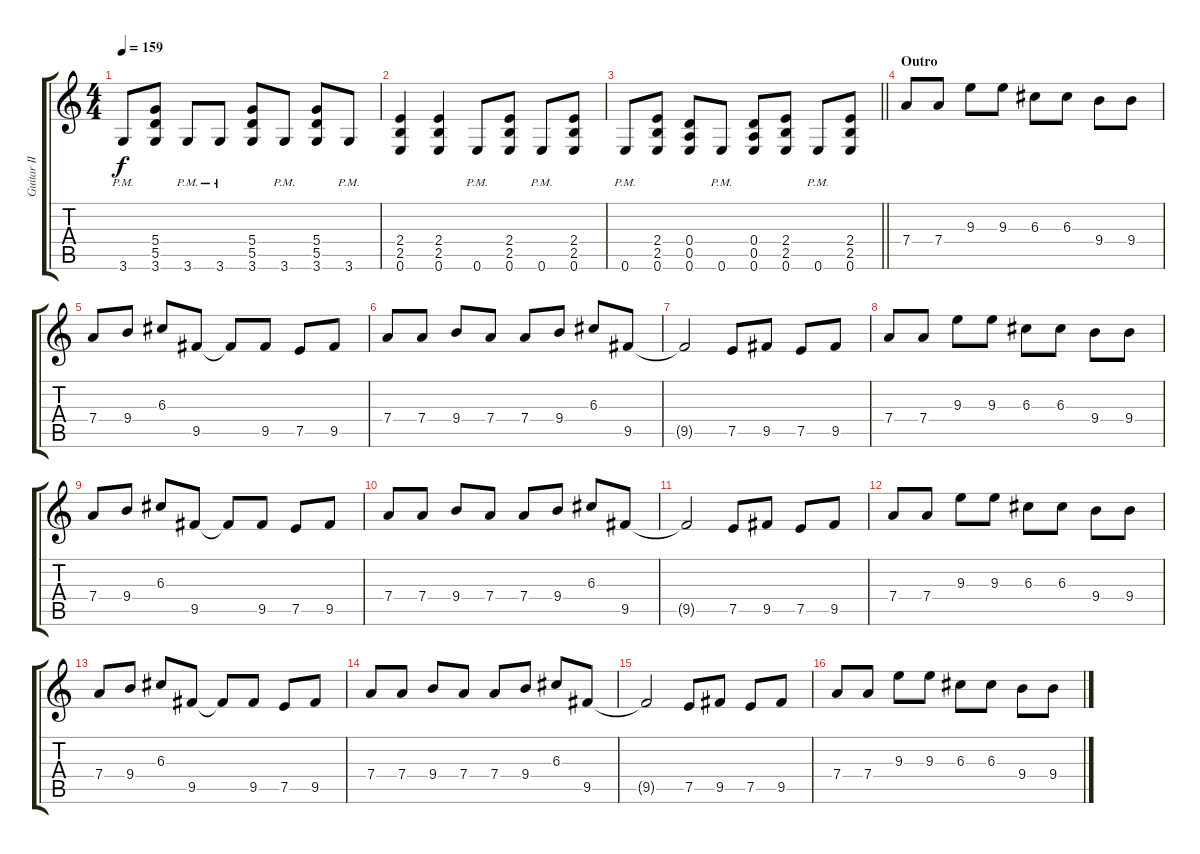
\track ("Guitar II" "Guitar II") {instrument distortionguitar}
\staff {score tabs}
\tuning (E4 B3 G3 D3 A2 E2) {hide}
\ts (4 4)
\tempo 159
\clef g2
\ks c
3.6{pm}.8{dy f} (5.4 5.5 3.6).8 3.6{pm}.8 3.6{pm}.8 (5.4 5.5 3.6).8 3.6{pm}.8 (5.4 5.5 3.6).8 3.6{pm}.8 |
(2.4 2.5 0.6).4 (2.4 2.5 0.6).4 0.6{pm}.8 (2.4 2.5 0.6).8 0.6{pm}.8 (2.4 2.5 0.6).8 |
\barLineRight lightlight
0.6{pm}.8 (2.4 2.5 0.6).8 (0.4 0.5 0.6).8 0.6{pm}.8 (0.4 0.5 0.6).8 (2.4 2.5 0.6).8 0.6{pm}.8 (2.4 2.5 0.6).8 |
\section ("" "Outro")
7.4.8 7.4.8 9.3.8 9.3.8 6.3.8 6.3.8 9.4.8 9.4.8 |
7.4.8 9.4.8 6.3.8 9.5.8 9.5{t}.8 9.5.8 7.5.8 9.5.8 |
7.4.8 7.4.8 9.4.8 7.4.8 7.4.8 9.4.8 6.3.8 9.5.8 |
9.5{t}.2 7.5.8 9.5.8 7.5.8 9.5.8 |
7.4.8 7.4.8 9.3.8 9.3.8 6.3.8 6.3.8 9.4.8 9.4.8 |
7.4.8 9.4.8 6.3.8 9.5.8 9.5{t}.8 9.5.8 7.5.8 9.5.8 |
7.4.8 7.4.8 9.4.8 7.4.8 7.4.8 9.4.8 6.3.8 9.5.8 |
9.5{t}.2 7.5.8 9.5.8 7.5.8 9.5.8 |
7.4.8 7.4.8 9.3.8 9.3.8 6.3.8 6.3.8 9.4.8 9.4.8 |
7.4.8 9.4.8 6.3.8 9.5.8 9.5{t}.8 9.5.8 7.5.8 9.5.8 |
7.4.8 7.4.8 9.4.8 7.4.8 7.4.8 9.4.8 6.3.8 9.5.8 |
9.5{t}.2 7.5.8 9.5.8 7.5.8 9.5.8 |
7.4.8 7.4.8 9.3.8 9.3.8 6.3.8 6.3.8 9.4.8 9.4.8
